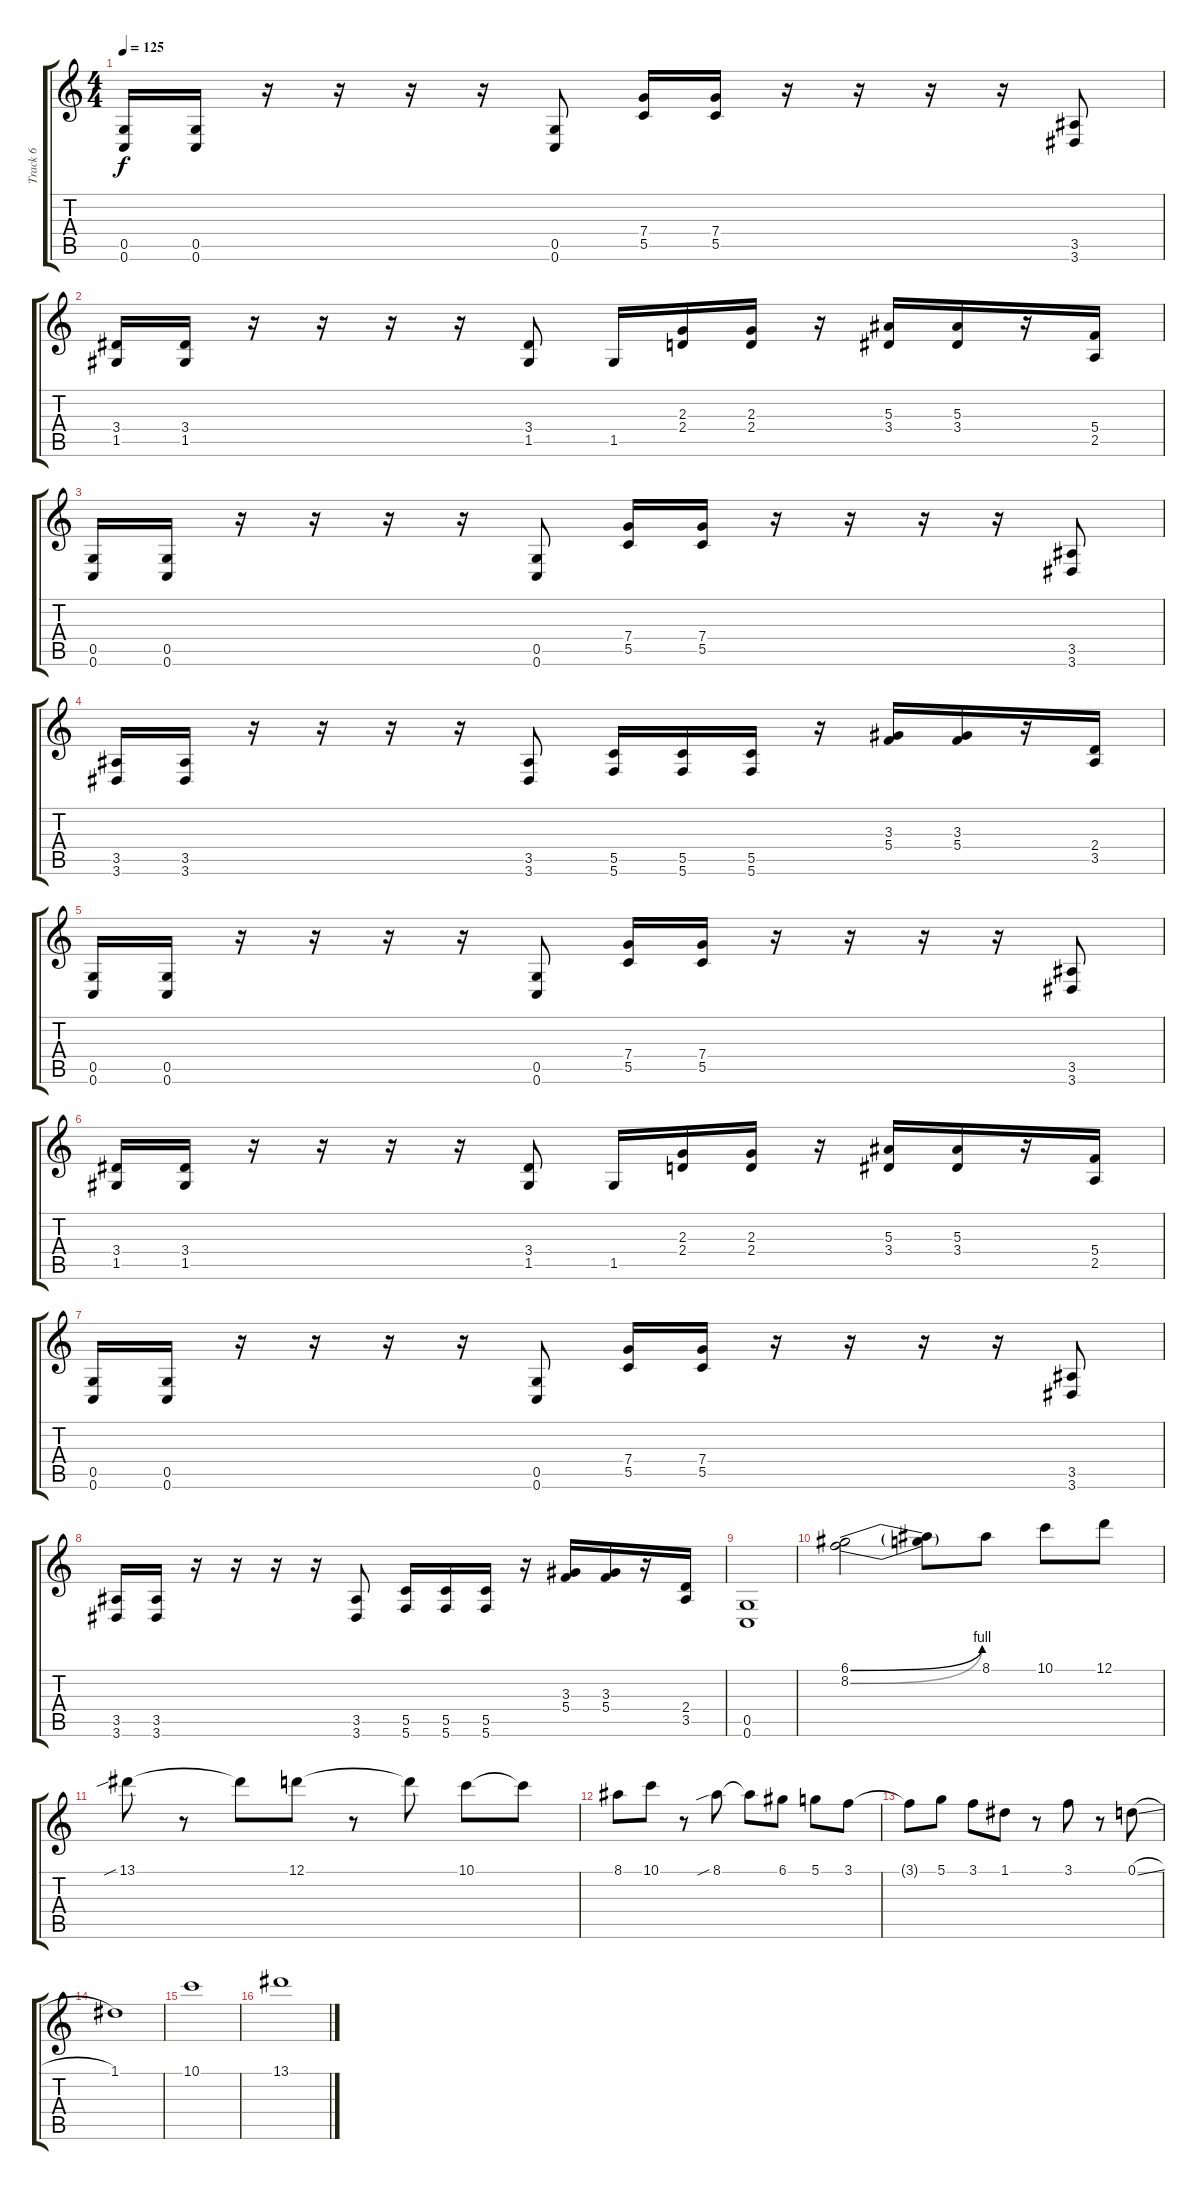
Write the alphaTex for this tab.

\track ("Track 6" "Track 6") {instrument distortionguitar}
\staff {score tabs}
\tuning (D4 A3 F3 C3 G2 C2) {hide}
\ts (4 4)
\tempo 125
\clef g2
\ks c
(0.5 0.6).16{dy f} (0.5 0.6).16 r.16 r.16 r.16 r.16 (0.5 0.6).8 (7.4 5.5).16 (7.4 5.5).16 r.16 r.16 r.16 r.16 (3.5 3.6).8 |
(3.4 1.5).16 (3.4 1.5).16 r.16 r.16 r.16 r.16 (3.4 1.5).8 1.5.16 (2.3 2.4).16 (2.3 2.4).16 r.16 (5.3 3.4).16 (5.3 3.4).16 r.16 (5.4 2.5).16 |
(0.5 0.6).16 (0.5 0.6).16 r.16 r.16 r.16 r.16 (0.5 0.6).8 (7.4 5.5).16 (7.4 5.5).16 r.16 r.16 r.16 r.16 (3.5 3.6).8 |
(3.5 3.6).16 (3.5 3.6).16 r.16 r.16 r.16 r.16 (3.5 3.6).8 (5.5 5.6).16 (5.5 5.6).16 (5.5 5.6).16 r.16 (3.3 5.4).16 (3.3 5.4).16 r.16 (2.4 3.5).16 |
(0.5 0.6).16 (0.5 0.6).16 r.16 r.16 r.16 r.16 (0.5 0.6).8 (7.4 5.5).16 (7.4 5.5).16 r.16 r.16 r.16 r.16 (3.5 3.6).8 |
(3.4 1.5).16 (3.4 1.5).16 r.16 r.16 r.16 r.16 (3.4 1.5).8 1.5.16 (2.3 2.4).16 (2.3 2.4).16 r.16 (5.3 3.4).16 (5.3 3.4).16 r.16 (5.4 2.5).16 |
(0.5 0.6).16 (0.5 0.6).16 r.16 r.16 r.16 r.16 (0.5 0.6).8 (7.4 5.5).16 (7.4 5.5).16 r.16 r.16 r.16 r.16 (3.5 3.6).8 |
(3.5 3.6).16 (3.5 3.6).16 r.16 r.16 r.16 r.16 (3.5 3.6).8 (5.5 5.6).16 (5.5 5.6).16 (5.5 5.6).16 r.16 (3.3 5.4).16 (3.3 5.4).16 r.16 (2.4 3.5).16 |
(0.5 0.6).1 |
(6.1{be (bend 0 0 60 4)} 8.2{be (bend 0 0 60 4)}).2 (6.1{t} 8.2{t}).8 8.1.8 10.1.8 12.1.8 |
13.1{sib}.8 r.8 13.1{t}.8 12.1.8 r.8 12.1{t}.8 10.1.8 10.1{t}.8 |
8.1.8 10.1.8 r.8 8.1{sib}.8 8.1{t}.8 6.1.8 5.1.8 3.1.8 |
3.1{t}.8 5.1.8 3.1.8 1.1.8 r.8 3.1.8 r.8 0.1{sl}.8 |
1.1.1 |
10.1.1 |
13.1.1
